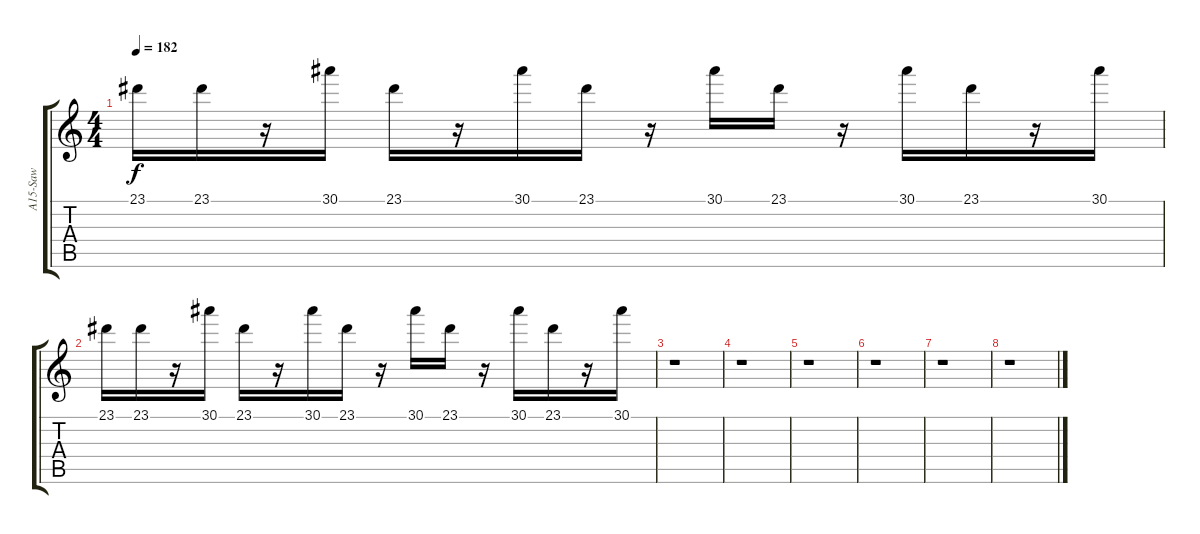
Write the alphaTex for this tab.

\track ("A15-Saw         " "A15-Saw   ") {instrument acousticgrandpiano}
\staff {score tabs}
\tuning (E4 B3 G3 D3 A2 E2) {hide}
\ts (4 4)
\tempo 182
\clef g2
\ks c
23.1.16{dy f balance 10} 23.1.16{balance 8} r.16{balance 5} 30.1.16{balance 2} 23.1.16{balance 0} r.16{balance 2} 30.1.16{balance 5} 23.1.16{balance 8} r.16{balance 10} 30.1.16{balance 12} 23.1.16{balance 15} r.16{balance 12} 30.1.16{balance 10} 23.1.16{balance 8} r.16{balance 5} 30.1.16{balance 2} |
23.1.16{balance 0} 23.1.16{balance 2} r.16{balance 5} 30.1.16{balance 8} 23.1.16{balance 10} r.16{balance 12} 30.1.16{balance 15} 23.1.16{balance 12} r.16{balance 10} 30.1.16{balance 8} 23.1.16{balance 5} r.16{balance 2} 30.1.16{balance 0} 23.1.16{balance 2} r.16{balance 5} 30.1.16{balance 8} |
r.1 |
r.1 |
r.1 |
r.1 |
r.1 |
r.1
